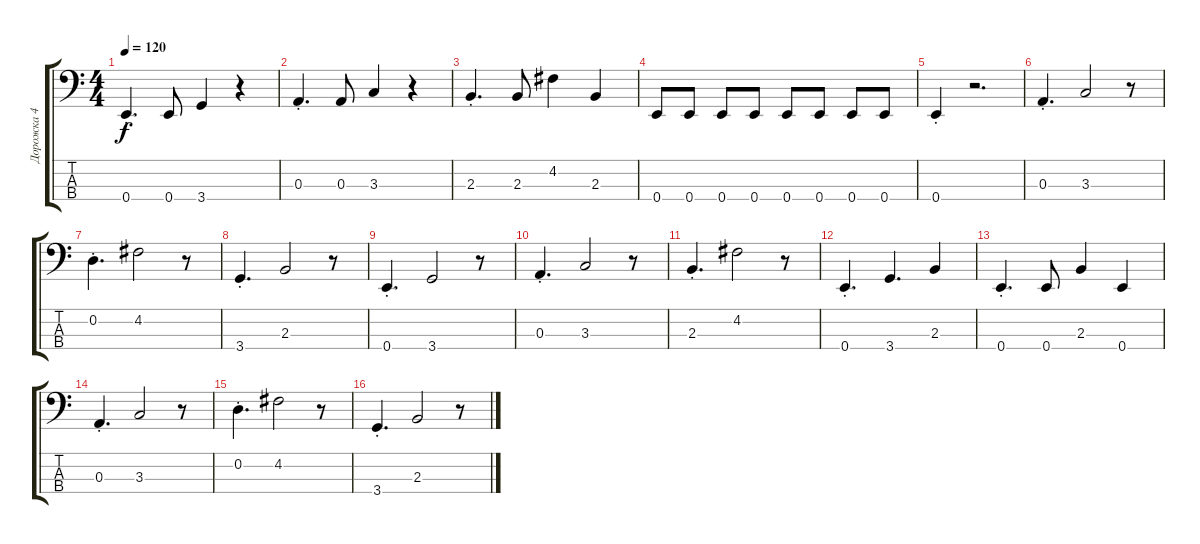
\track ("Дорожка 4" "Дорожка 4") {instrument electricbassfinger}
\staff {score tabs}
\tuning (G2 D2 A1 E1) {hide}
\ts (4 4)
\tempo 120
\clef f4
\ks c
0.4{st}.4{d dy f} 0.4.8 3.4.4 r.4 |
0.3{st}.4{d} 0.3.8 3.3.4 r.4 |
2.3{st}.4{d} 2.3.8 4.2.4 2.3.4 |
0.4.8 0.4.8 0.4.8 0.4.8 0.4.8 0.4.8 0.4.8 0.4.8 |
0.4{st}.4 r.2{d} |
0.3{st}.4{d} 3.3.2 r.8 |
0.2{st}.4{d} 4.2.2 r.8 |
3.4{st}.4{d} 2.3.2 r.8 |
0.4{st}.4{d} 3.4.2 r.8 |
0.3{st}.4{d} 3.3.2 r.8 |
2.3{st}.4{d} 4.2.2 r.8 |
0.4{st}.4{d} 3.4.4{d} 2.3.4 |
0.4{st}.4{d} 0.4.8 2.3.4 0.4.4 |
0.3{st}.4{d} 3.3.2 r.8 |
0.2{st}.4{d} 4.2.2 r.8 |
3.4{st}.4{d} 2.3.2 r.8
